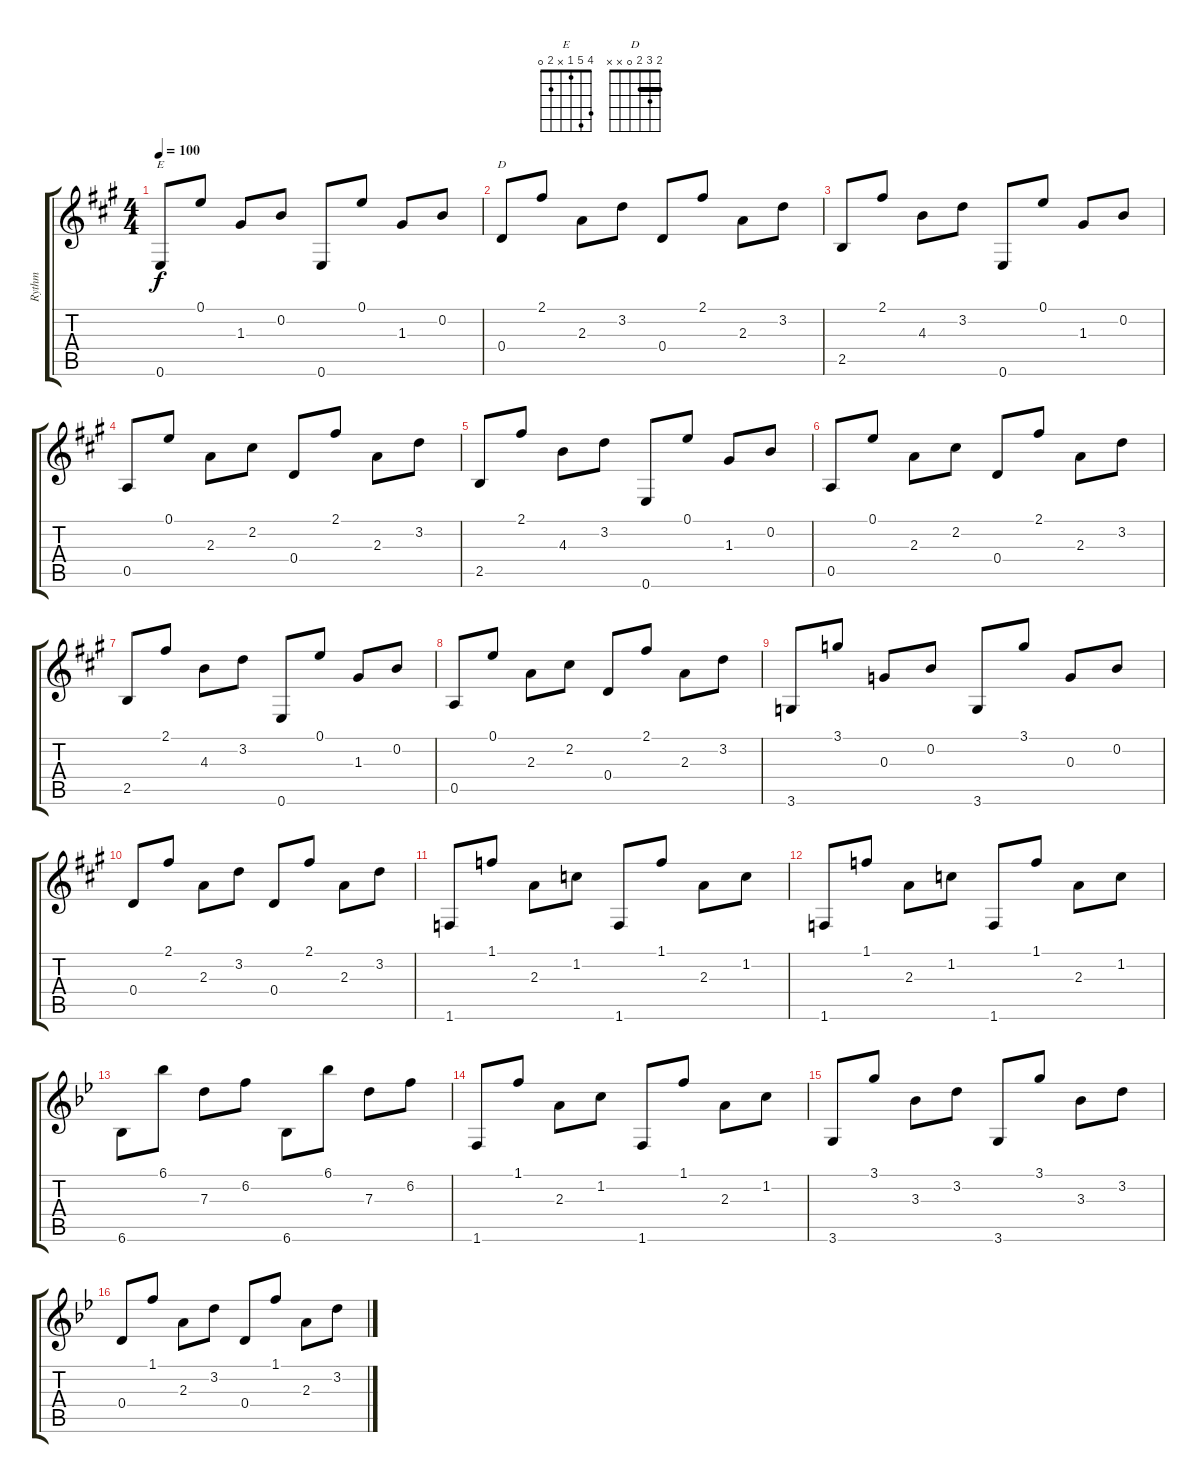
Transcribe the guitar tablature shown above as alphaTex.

\track ("Rythm" "Rythm") {instrument acousticguitarnylon}
\staff {score tabs}
\tuning (E4 B3 G3 D3 A2 E2) {hide}
\chord ("E" 4 5 1 x 2 0)
\chord ("D" 2 3 2 0 x x) {barre 2}
\ts (4 4)
\tempo 100
\clef g2
\ks a
0.6.8{ch "E" dy f} 0.1.8 1.3.8 0.2.8 0.6.8 0.1.8 1.3.8 0.2.8 |
0.4.8{ch "D"} 2.1.8 2.3.8 3.2.8 0.4.8 2.1.8 2.3.8 3.2.8 |
2.5.8 2.1.8 4.3.8 3.2.8 0.6.8 0.1.8 1.3.8 0.2.8 |
0.5.8 0.1.8 2.3.8 2.2.8 0.4.8 2.1.8 2.3.8 3.2.8 |
2.5.8 2.1.8 4.3.8 3.2.8 0.6.8 0.1.8 1.3.8 0.2.8 |
0.5.8 0.1.8 2.3.8 2.2.8 0.4.8 2.1.8 2.3.8 3.2.8 |
2.5.8 2.1.8 4.3.8 3.2.8 0.6.8 0.1.8 1.3.8 0.2.8 |
0.5.8 0.1.8 2.3.8 2.2.8 0.4.8 2.1.8 2.3.8 3.2.8 |
3.6.8 3.1.8 0.3.8 0.2.8 3.6.8 3.1.8 0.3.8 0.2.8 |
0.4.8 2.1.8 2.3.8 3.2.8 0.4.8 2.1.8 2.3.8 3.2.8 |
1.6.8 1.1.8 2.3.8 1.2.8 1.6.8 1.1.8 2.3.8 1.2.8 |
1.6.8 1.1.8 2.3.8 1.2.8 1.6.8 1.1.8 2.3.8 1.2.8 |
\ks bb
6.6.8 6.1.8 7.3.8 6.2.8 6.6.8 6.1.8 7.3.8 6.2.8 |
1.6.8 1.1.8 2.3.8 1.2.8 1.6.8 1.1.8 2.3.8 1.2.8 |
3.6.8 3.1.8 3.3.8 3.2.8 3.6.8 3.1.8 3.3.8 3.2.8 |
0.4.8 1.1.8 2.3.8 3.2.8 0.4.8 1.1.8 2.3.8 3.2.8
